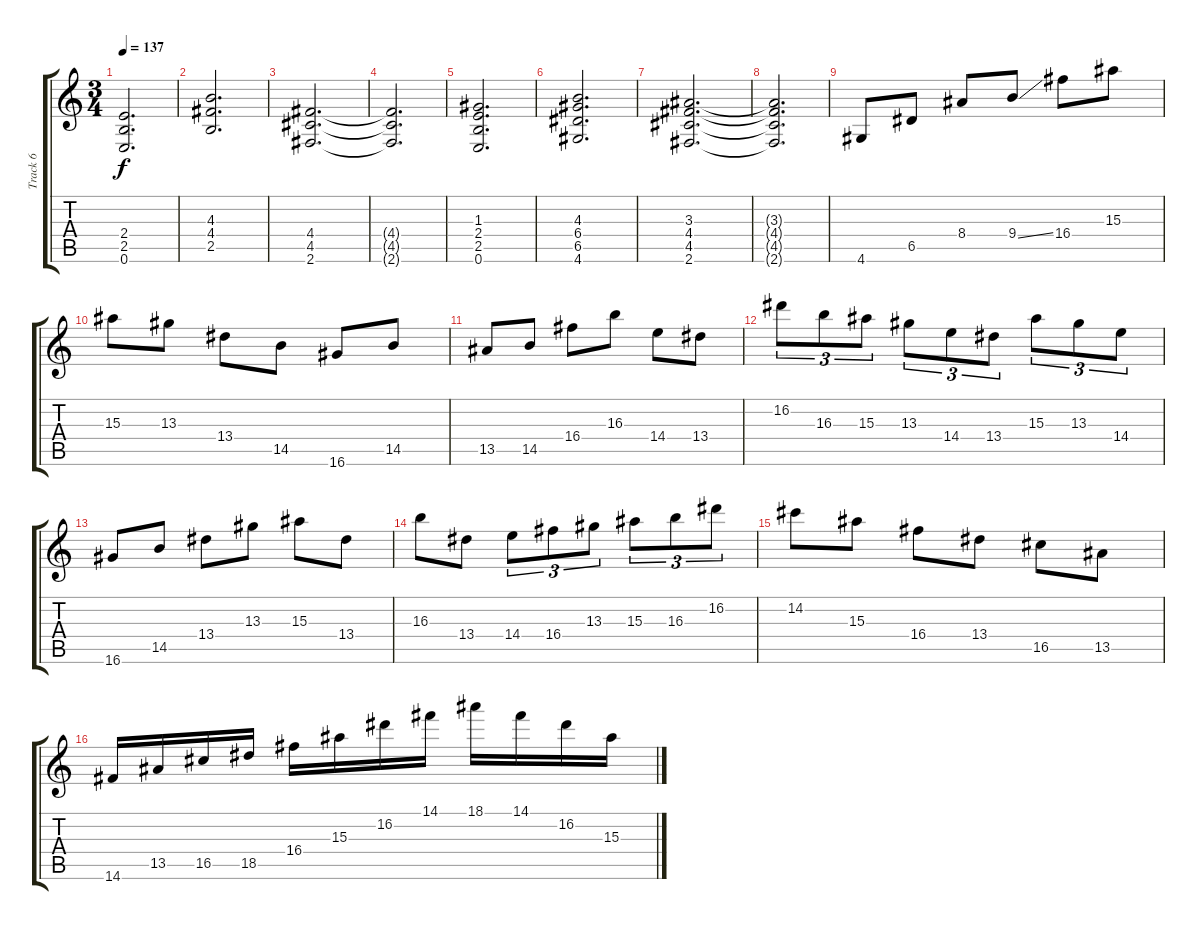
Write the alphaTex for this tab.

\track ("Track 6" "Track 6") {instrument distortionguitar}
\staff {score tabs}
\tuning (E4 B3 G3 D3 A2 E2) {hide}
\ts (3 4)
\tempo 137
\clef g2
\ks c
(2.4 2.5 0.6).2{d dy f} |
(4.3 4.4 2.5).2{d} |
(4.4 4.5 2.6).2{d} |
(4.4{t} 4.5{t} 2.6{t}).2{d} |
(1.3 2.4 2.5 0.6).2{d} |
(4.3 6.4 6.5 4.6).2{d} |
(3.3 4.4 4.5 2.6).2{d} |
(3.3{t} 4.4{t} 4.5{t} 2.6{t}).2{d} |
4.6.8 6.5.8 8.4.8 9.4{ss}.8 16.4.8 15.3.8 |
15.3.8 13.3.8 13.4.8 14.5.8 16.6.8 14.5.8 |
13.5.8 14.5.8 16.4.8 16.3.8 14.4.8 13.4.8 |
16.2.8{tu (3 2)} 16.3.8{tu (3 2)} 15.3.8{tu (3 2)} 13.3.8{tu (3 2)} 14.4.8{tu (3 2)} 13.4.8{tu (3 2)} 15.3.8{tu (3 2)} 13.3.8{tu (3 2)} 14.4.8{tu (3 2)} |
16.6.8 14.5.8 13.4.8 13.3.8 15.3.8 13.4.8 |
16.3.8 13.4.8 14.4.8{tu (3 2)} 16.4.8{tu (3 2)} 13.3.8{tu (3 2)} 15.3.8{tu (3 2)} 16.3.8{tu (3 2)} 16.2.8{tu (3 2)} |
14.2.8 15.3.8 16.4.8 13.4.8 16.5.8 13.5.8 |
14.6.16 13.5.16 16.5.16 18.5.16 16.4.16 15.3.16 16.2.16 14.1.16 18.1.16 14.1.16 16.2.16 15.3.16
